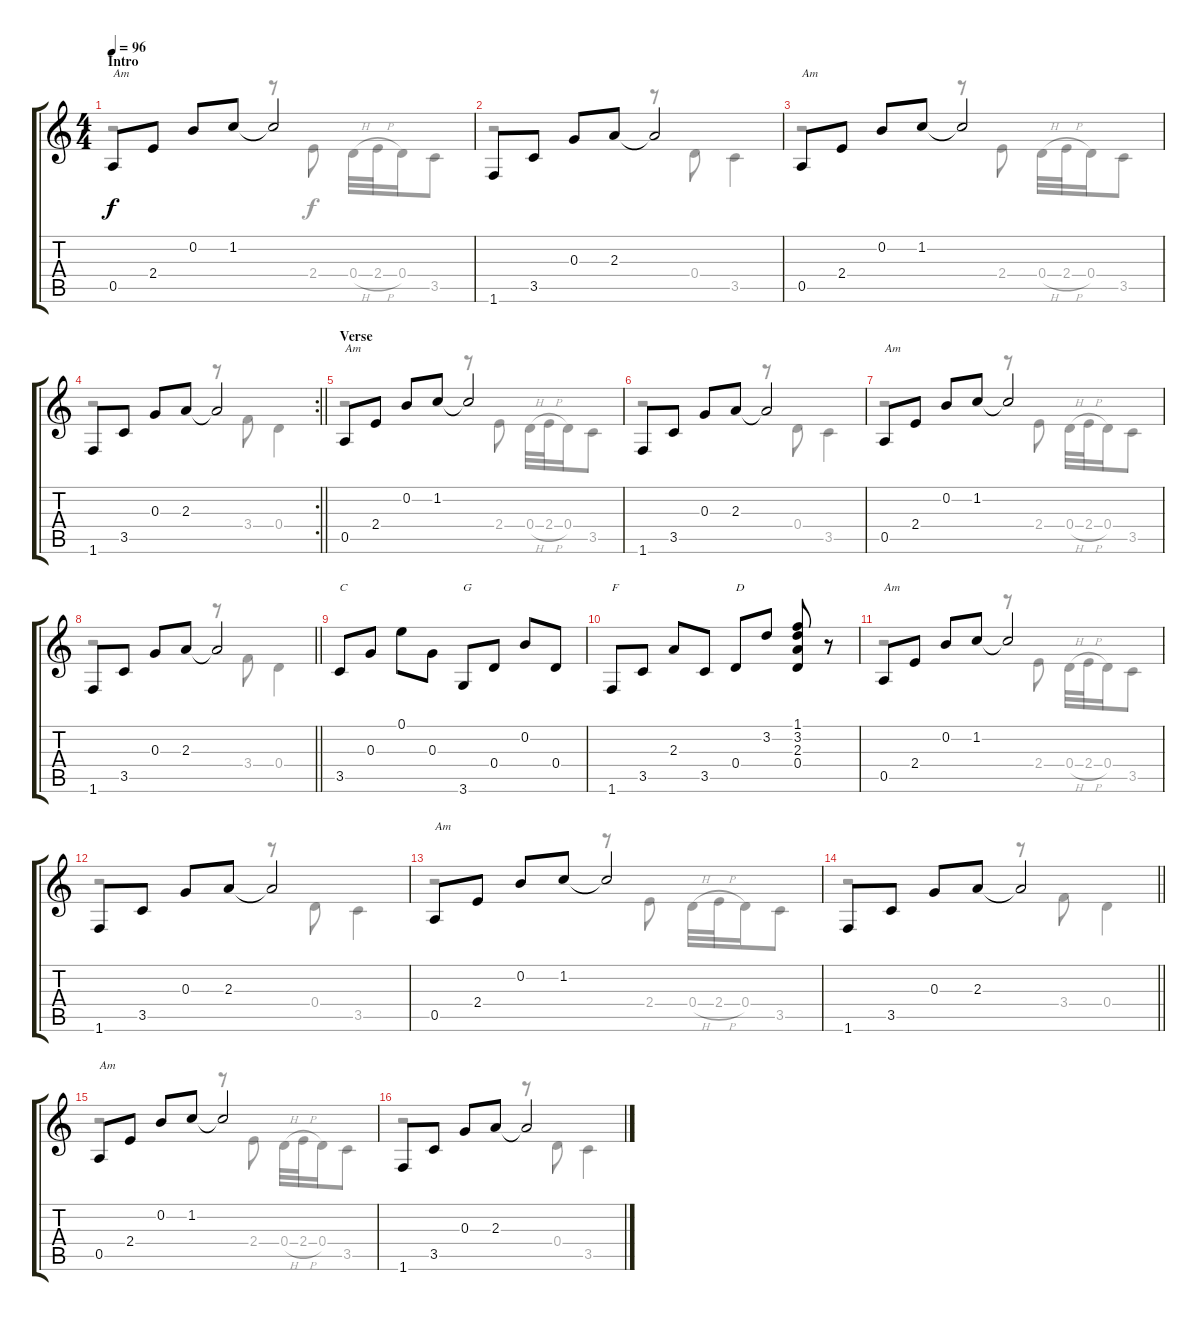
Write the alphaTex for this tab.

\track "" {instrument electricguitarclean}
\staff {score tabs}
\tuning (E4 B3 G3 D3 A2 E2) {hide}
\voice
\ts (4 4)
\section ("" "Intro")
\tempo 96
\clef g2
\ks c
0.5.8{txt "Am" dy f instrument electricguitarclean} 2.4.8 0.2.8 1.2.8 1.2{t}.2 |
1.6.8 3.5.8 0.3.8 2.3.8 2.3{t}.2 |
0.5.8{txt "Am"} 2.4.8 0.2.8 1.2.8 1.2{t}.2 |
\rc 2
\barLineRight lightlight
1.6.8 3.5.8 0.3.8 2.3.8 2.3{t}.2 |
\section ("" "Verse")
0.5.8{txt "Am"} 2.4.8 0.2.8 1.2.8 1.2{t}.2 |
1.6.8 3.5.8 0.3.8 2.3.8 2.3{t}.2 |
0.5.8{txt "Am"} 2.4.8 0.2.8 1.2.8 1.2{t}.2 |
\barLineRight lightlight
1.6.8 3.5.8 0.3.8 2.3.8 2.3{t}.2 |
3.5.8{txt "C "} 0.3.8 0.1.8 0.3.8 3.6.8{txt "G"} 0.4.8 0.2.8 0.4.8 |
1.6.8{txt "F"} 3.5.8 2.3.8 3.5.8 0.4.8{txt "D"} 3.2.8 (1.1 3.2 2.3 0.4).8{beam Up} r.8 |
0.5.8{txt "Am"} 2.4.8 0.2.8 1.2.8 1.2{t}.2 |
1.6.8 3.5.8 0.3.8 2.3.8 2.3{t}.2 |
0.5.8{txt "Am"} 2.4.8 0.2.8 1.2.8 1.2{t}.2 |
\barLineRight lightlight
1.6.8 3.5.8 0.3.8 2.3.8 2.3{t}.2 |
0.5.8{txt "Am"} 2.4.8 0.2.8 1.2.8 1.2{t}.2 |
1.6.8 3.5.8 0.3.8 2.3.8 2.3{t}.2
\voice
\clef g2
\ottava regular
\simile none
\ks c
r.2{dy f} r.8 2.4.8 0.4{h}.32 2.4{h}.32 0.4.16 3.5.8 |
r.2 r.8 0.4.8 3.5.4 |
r.2 r.8 2.4.8 0.4{h}.32 2.4{h}.32 0.4.16 3.5.8 |
\barLineRight lightlight
r.2 r.8 3.4.8 0.4.4 |
r.2 r.8 2.4.8 0.4{h}.32 2.4{h}.32 0.4.16 3.5.8 |
r.2 r.8 0.4.8 3.5.4 |
r.2 r.8 2.4.8 0.4{h}.32 2.4{h}.32 0.4.16 3.5.8 |
\barLineRight lightlight
r.2 r.8 3.4.8 0.4.4 |
|
|
r.2 r.8 2.4.8 0.4{h}.32 2.4{h}.32 0.4.16 3.5.8 |
r.2 r.8 0.4.8 3.5.4 |
r.2 r.8 2.4.8 0.4{h}.32 2.4{h}.32 0.4.16 3.5.8 |
\barLineRight lightlight
r.2 r.8 3.4.8 0.4.4 |
r.2 r.8 2.4.8 0.4{h}.32 2.4{h}.32 0.4.16 3.5.8 |
r.2 r.8 0.4.8 3.5.4
